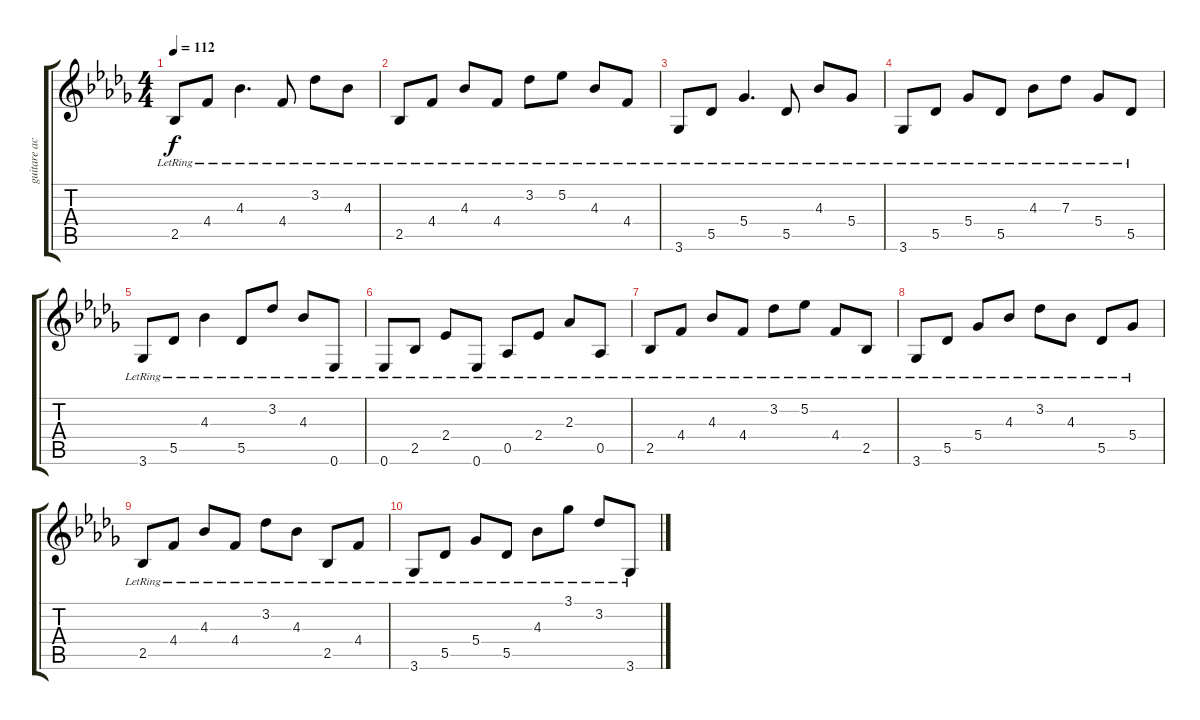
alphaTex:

\track ("guitare acoustique" "guitare ac") {instrument acousticguitarsteel}
\staff {score tabs}
\tuning (Eb4 Bb3 Gb3 Db3 Ab2 Eb2) {hide}
\ts (4 4)
\tempo 112
\clef g2
\ks bbminor
2.5{lr}.8{dy f} 4.4{lr}.8 4.3{lr}.4{d} 4.4{lr}.8 3.2{lr}.8 4.3{lr}.8 |
2.5{lr}.8 4.4{lr}.8 4.3{lr}.8 4.4{lr}.8 3.2{lr}.8 5.2{lr}.8 4.3{lr}.8 4.4{lr}.8 |
3.6{lr}.8 5.5{lr}.8 5.4{lr}.4{d} 5.5{lr}.8 4.3{lr}.8 5.4{lr}.8 |
3.6{lr}.8 5.5{lr}.8 5.4{lr}.8 5.5{lr}.8 4.3{lr}.8 7.3{lr}.8 5.4{lr}.8 5.5{lr}.8 |
3.6{lr}.8 5.5{lr}.8 4.3{lr}.4 5.5{lr}.8 3.2{lr}.8 4.3{lr}.8 0.6{lr}.8 |
0.6{lr}.8 2.5{lr}.8 2.4{lr}.8 0.6{lr}.8 0.5{lr}.8 2.4{lr}.8 2.3{lr}.8 0.5{lr}.8 |
2.5{lr}.8 4.4{lr}.8 4.3{lr}.8 4.4{lr}.8 3.2{lr}.8 5.2{lr}.8 4.4{lr}.8 2.5{lr}.8 |
3.6{lr}.8 5.5{lr}.8 5.4{lr}.8 4.3{lr}.8 3.2{lr}.8 4.3{lr}.8 5.5{lr}.8 5.4{lr}.8 |
2.5{lr}.8 4.4{lr}.8 4.3{lr}.8 4.4{lr}.8 3.2{lr}.8 4.3{lr}.8 2.5{lr}.8 4.4{lr}.8 |
3.6{lr}.8 5.5{lr}.8 5.4{lr}.8 5.5{lr}.8 4.3{lr}.8 3.1{lr}.8 3.2{lr}.8 3.6{lr}.8
